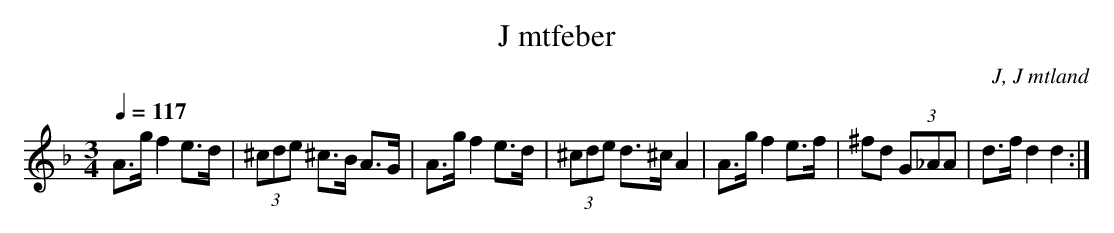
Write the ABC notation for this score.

X:1
T: J mtfeber
O: J, J mtland
M:3/4
L:1/8
Q:1/4=117
K:Dm
A>g f2 e>d|(3^cde ^c>B A>G|A>g f2 e>d|(3^cde d>^c A2|A>g f2 e>f|^fd (3G_AA|d>f d2 d2 :|
